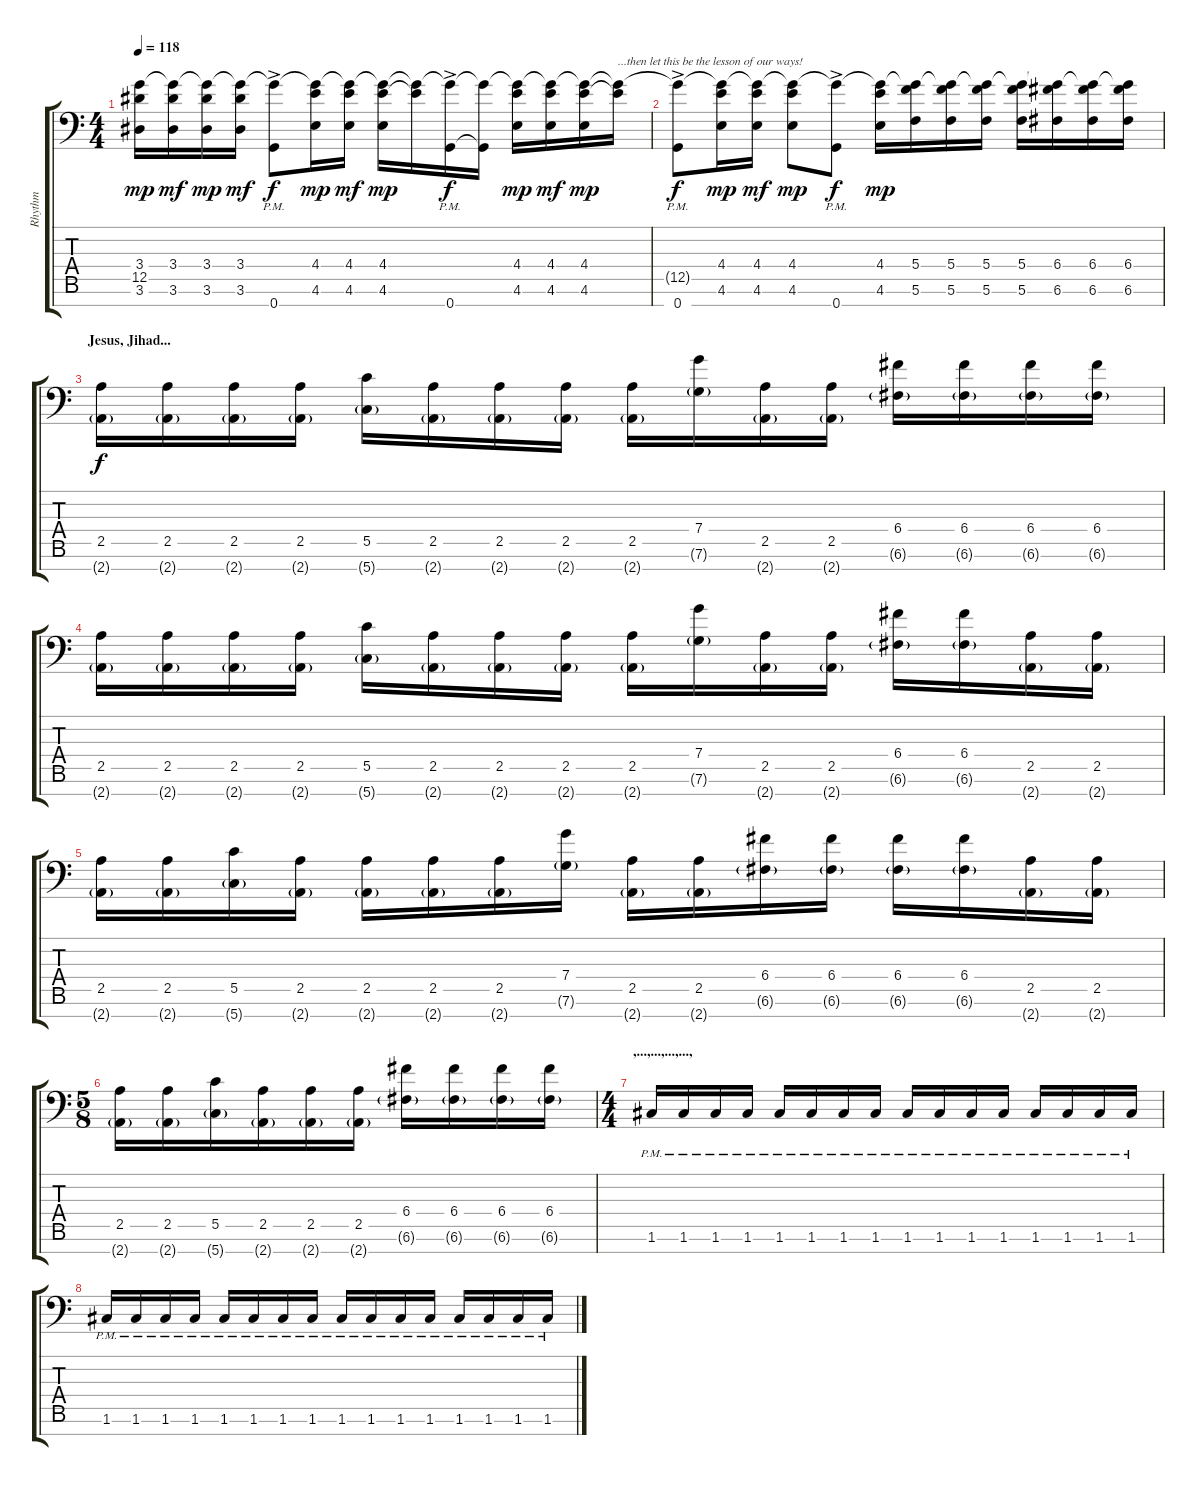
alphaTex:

\track ("Rhythm" "Rhythm") {instrument distortionguitar}
\staff {score tabs}
\tuning (E4 C4 G3 C3 G2 C2 G1) {hide}
\ts (4 4)
\tempo 118
\clef f4
\ks c
(3.4 12.5{t} 3.6).16{dy mp} (3.4 12.5{t} 3.6).16{dy mf} (3.4 12.5{t} 3.6).16{dy mp} (3.4 12.5{t} 3.6).16{dy mf} (12.5{t} 0.7{ac pm}).8{dy f} (4.4 12.5{t} 4.6).16{dy mp} (4.4 12.5{t} 4.6).16{dy mf} (4.4 12.5{t} 4.6).16{dy mp} (4.4{t} 12.5{t}).16 (12.5{t} 0.7{ac pm}).16{dy f} (12.5{t} 0.7{t}).16 (4.4 12.5{t} 4.6).16{dy mp} (4.4 12.5{t} 4.6).16{dy mf} (4.4 12.5{t} 4.6).16{dy mp} (4.4{t} 12.5{t}).16{txt "...then let this be the lesson of our ways!"} |
(12.5{t} 0.7{ac pm}).8{dy f} (4.4 12.5{t} 4.6).16{dy mp} (4.4 12.5{t} 4.6).16{dy mf} (4.4 12.5{t} 4.6).8{dy mp} (12.5{t} 0.7{ac pm}).8{dy f} (4.4 12.5{t} 4.6).16{dy mp} (5.4 12.5{t} 5.6).16 (5.4 12.5{t} 5.6).16 (5.4 12.5{t} 5.6).16 (5.4 12.5{t} 5.6).16 (6.4 12.5{t} 6.6).16 (6.4 12.5{t} 6.6).16 (6.4 12.5{t} 6.6).16 |
\section ("" "Jesus, Jihad...")
(2.5 2.7{g}).16{dy f} (2.5 2.7{g}).16 (2.5 2.7{g}).16 (2.5 2.7{g}).16 (5.5 5.7{g}).16 (2.5 2.7{g}).16 (2.5 2.7{g}).16 (2.5 2.7{g}).16 (2.5 2.7{g}).16 (7.4 7.6{g}).16 (2.5 2.7{g}).16 (2.5 2.7{g}).16 (6.4 6.6{g}).16 (6.4 6.6{g}).16 (6.4 6.6{g}).16 (6.4 6.6{g}).16 |
(2.5 2.7{g}).16 (2.5 2.7{g}).16 (2.5 2.7{g}).16 (2.5 2.7{g}).16 (5.5 5.7{g}).16 (2.5 2.7{g}).16 (2.5 2.7{g}).16 (2.5 2.7{g}).16 (2.5 2.7{g}).16 (7.4 7.6{g}).16 (2.5 2.7{g}).16 (2.5 2.7{g}).16 (6.4 6.6{g}).16 (6.4 6.6{g}).16 (2.5 2.7{g}).16 (2.5 2.7{g}).16 |
(2.5 2.7{g}).16 (2.5 2.7{g}).16 (5.5 5.7{g}).16 (2.5 2.7{g}).16 (2.5 2.7{g}).16 (2.5 2.7{g}).16 (2.5 2.7{g}).16 (7.4 7.6{g}).16 (2.5 2.7{g}).16 (2.5 2.7{g}).16 (6.4 6.6{g}).16 (6.4 6.6{g}).16 (6.4 6.6{g}).16 (6.4 6.6{g}).16 (2.5 2.7{g}).16 (2.5 2.7{g}).16 |
\ts (5 8)
(2.5 2.7{g}).16 (2.5 2.7{g}).16 (5.5 5.7{g}).16 (2.5 2.7{g}).16 (2.5 2.7{g}).16 (2.5 2.7{g}).16 (6.4 6.6{g}).16 (6.4 6.6{g}).16 (6.4 6.6{g}).16 (6.4 6.6{g}).16 |
\ts (4 4)
\section ("" ",...,...,...,...,")
1.6{pm}.16 1.6{pm}.16 1.6{pm}.16 1.6{pm}.16 1.6{pm}.16 1.6{pm}.16 1.6{pm}.16 1.6{pm}.16 1.6{pm}.16 1.6{pm}.16 1.6{pm}.16 1.6{pm}.16 1.6{pm}.16 1.6{pm}.16 1.6{pm}.16 1.6{pm}.16 |
1.6{pm}.16 1.6{pm}.16 1.6{pm}.16 1.6{pm}.16 1.6{pm}.16 1.6{pm}.16 1.6{pm}.16 1.6{pm}.16 1.6{pm}.16 1.6{pm}.16 1.6{pm}.16 1.6{pm}.16 1.6{pm}.16 1.6{pm}.16 1.6{pm}.16 1.6{pm}.16
